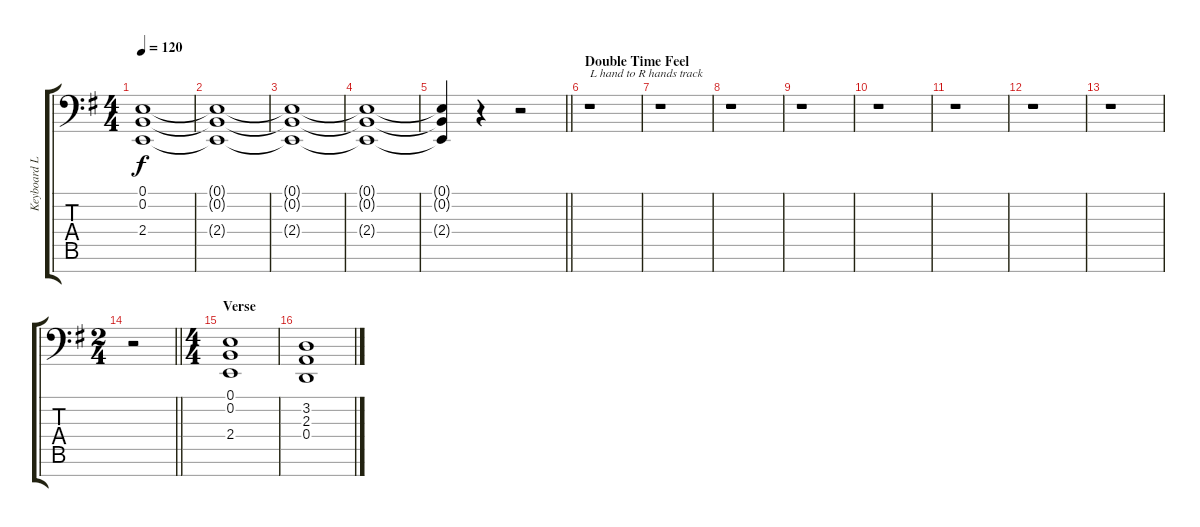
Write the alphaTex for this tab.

\track ("Keyboard L" "Keyboard L") {instrument stringensemble1}
\staff {score tabs}
\tuning (E3 B2 G2 D2 A1 E1 B0) {hide}
\ts (4 4)
\tempo 120
\clef f4
\ks eminor
(0.1 0.2 2.4).1{dy f} |
(0.1{t} 0.2{t} 2.4{t}).1 |
(0.1{t} 0.2{t} 2.4{t}).1 |
(0.1{t} 0.2{t} 2.4{t}).1 |
\barLineRight lightlight
(0.1{t} 0.2{t} 2.4{t}).4 r.4 r.2 |
\section ("" "Double Time Feel")
r.1{txt "L hand to R hands track"} |
r.1 |
r.1 |
r.1 |
r.1 |
r.1 |
r.1 |
r.1 |
\ts (2 4)
\barLineRight lightlight
r.2 |
\ts (4 4)
\section ("" "Verse")
(0.1 0.2 2.4).1{volume 12 instrument drawbarorgan} |
(3.2 2.3 0.4).1
